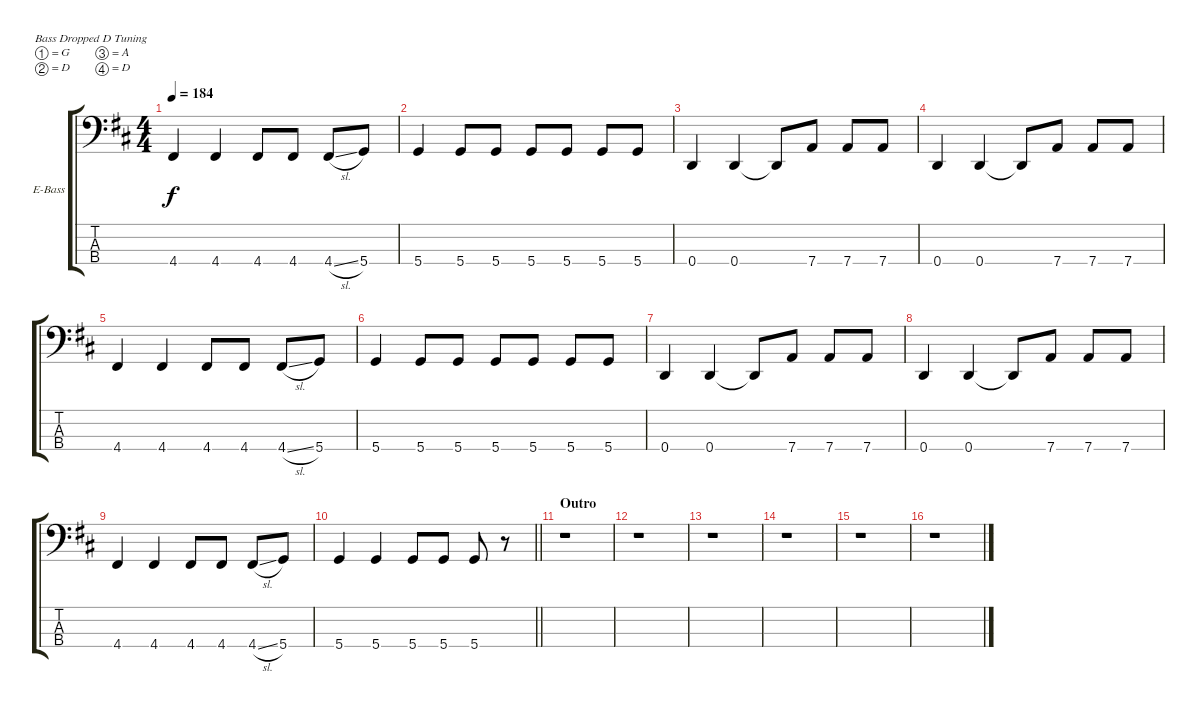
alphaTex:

\defaultSystemsLayout 4
\bracketExtendMode groupsimilarinstruments
\firstSystemTrackNameOrientation horizontal
\otherSystemsTrackNameOrientation horizontal
\track ("Bass " "E-Bass") {instrument electricbassfinger}
\staff {score tabs}
\tuning (G2 D2 A1 D1)
\ts (4 4)
\tempo 184
\clef f4
\ks d
4.4.4{dy f} 4.4.4 4.4.8 4.4.8 4.4{sl}.8 5.4.8 |
5.4.4 5.4.8 5.4.8 5.4.8 5.4.8 5.4.8 5.4.8 |
0.4.4 0.4.4 0.4{t}.8 7.4.8 7.4.8 7.4.8 |
0.4.4 0.4.4 0.4{t}.8 7.4.8 7.4.8 7.4.8 |
4.4.4 4.4.4 4.4.8 4.4.8 4.4{sl}.8 5.4.8 |
5.4.4 5.4.8 5.4.8 5.4.8 5.4.8 5.4.8 5.4.8 |
0.4.4 0.4.4 0.4{t}.8 7.4.8 7.4.8 7.4.8 |
0.4.4 0.4.4 0.4{t}.8 7.4.8 7.4.8 7.4.8 |
4.4.4 4.4.4 4.4.8 4.4.8 4.4{sl}.8 5.4.8 |
\barLineRight lightlight
5.4.4 5.4.4 5.4.8 5.4.8 5.4.8 r.8 |
\section ("" "Outro")
r.1 |
r.1 |
r.1 |
r.1 |
r.1 |
r.1
